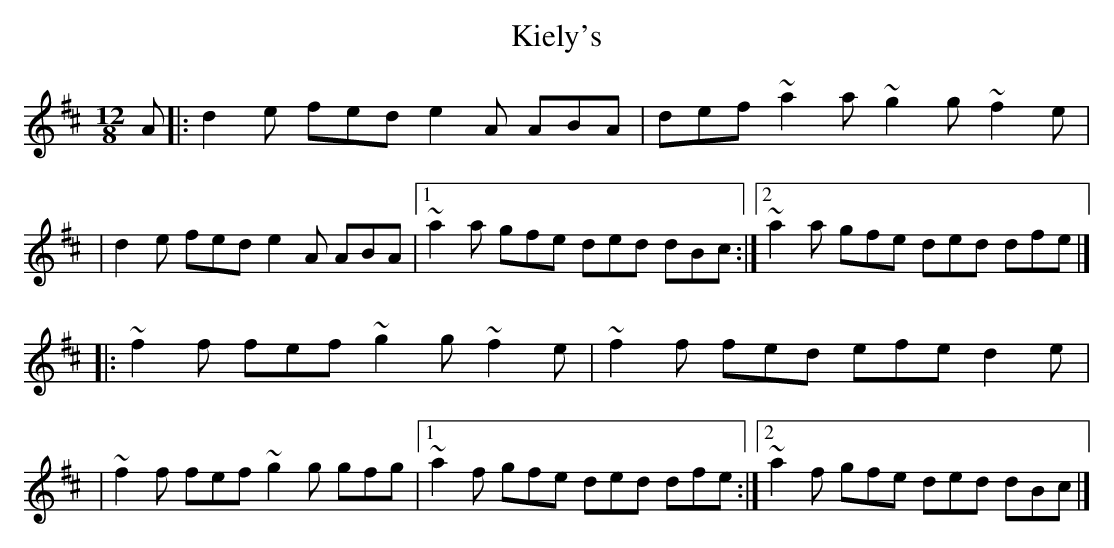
X:1
T:Kiely's
M:12/8
L:1/8
K:D
A|:d2e fed e2A ABA|def ~a2a ~g2g ~f2e|
|d2e fed e2A ABA|1 ~a2a gfe ded dBc:|2 ~a2a gfe ded dfe|]
|:~f2f fef ~g2g ~f2e|~f2f fed efe d2e|
|~f2f fef ~g2g gfg|1 ~a2f gfe ded dfe:|2 ~a2f gfe ded dBc|]
